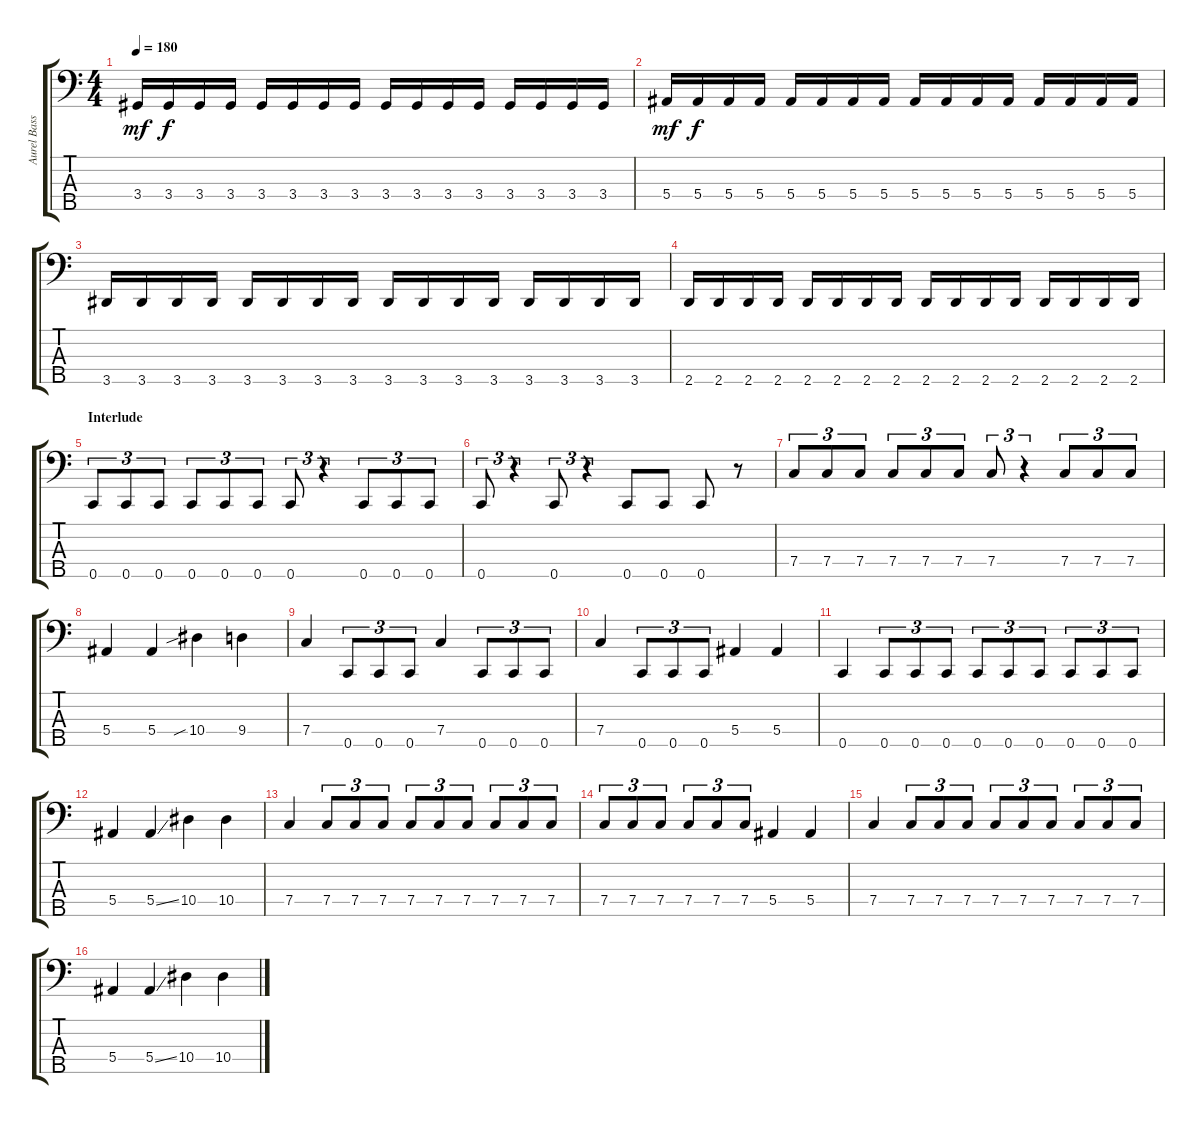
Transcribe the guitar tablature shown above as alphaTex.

\track ("Aurel Bass" "Aurel Bass") {instrument electricbassfinger}
\staff {score tabs}
\tuning (Ab2 Eb2 Bb1 F1 C1) {hide}
\ts (4 4)
\tempo 180
\clef f4
\ks c
3.4.16{dy mf} 3.4.16{dy f} 3.4.16 3.4.16 3.4.16 3.4.16 3.4.16 3.4.16 3.4.16 3.4.16 3.4.16 3.4.16 3.4.16 3.4.16 3.4.16 3.4.16 |
5.4.16{dy mf} 5.4.16{dy f} 5.4.16 5.4.16 5.4.16 5.4.16 5.4.16 5.4.16 5.4.16 5.4.16 5.4.16 5.4.16 5.4.16 5.4.16 5.4.16 5.4.16 |
3.5.16 3.5.16 3.5.16 3.5.16 3.5.16 3.5.16 3.5.16 3.5.16 3.5.16 3.5.16 3.5.16 3.5.16 3.5.16 3.5.16 3.5.16 3.5.16 |
2.5.16 2.5.16 2.5.16 2.5.16 2.5.16 2.5.16 2.5.16 2.5.16 2.5.16 2.5.16 2.5.16 2.5.16 2.5.16 2.5.16 2.5.16 2.5.16 |
\section ("" "Interlude")
0.5.8{tu (3 2)} 0.5.8{tu (3 2)} 0.5.8{tu (3 2)} 0.5.8{tu (3 2)} 0.5.8{tu (3 2)} 0.5.8{tu (3 2)} 0.5.8{tu (3 2)} r.4{tu (3 2)} 0.5.8{tu (3 2)} 0.5.8{tu (3 2)} 0.5.8{tu (3 2)} |
0.5.8{tu (3 2)} r.4{tu (3 2)} 0.5.8{tu (3 2)} r.4{tu (3 2)} 0.5.8 0.5.8 0.5.8 r.8 |
7.4.8{tu (3 2)} 7.4.8{tu (3 2)} 7.4.8{tu (3 2)} 7.4.8{tu (3 2)} 7.4.8{tu (3 2)} 7.4.8{tu (3 2)} 7.4.8{tu (3 2)} r.4{tu (3 2)} 7.4.8{tu (3 2)} 7.4.8{tu (3 2)} 7.4.8{tu (3 2)} |
5.4.4 5.4.4 10.4{sib}.4 9.4.4 |
7.4.4 0.5.8{tu (3 2)} 0.5.8{tu (3 2)} 0.5.8{tu (3 2)} 7.4.4 0.5.8{tu (3 2)} 0.5.8{tu (3 2)} 0.5.8{tu (3 2)} |
7.4.4 0.5.8{tu (3 2)} 0.5.8{tu (3 2)} 0.5.8{tu (3 2)} 5.4.4 5.4.4 |
0.5.4 0.5.8{tu (3 2)} 0.5.8{tu (3 2)} 0.5.8{tu (3 2)} 0.5.8{tu (3 2)} 0.5.8{tu (3 2)} 0.5.8{tu (3 2)} 0.5.8{tu (3 2)} 0.5.8{tu (3 2)} 0.5.8{tu (3 2)} |
5.4.4 5.4{ss}.4 10.4.4 10.4.4 |
7.4.4 7.4.8{tu (3 2)} 7.4.8{tu (3 2)} 7.4.8{tu (3 2)} 7.4.8{tu (3 2)} 7.4.8{tu (3 2)} 7.4.8{tu (3 2)} 7.4.8{tu (3 2)} 7.4.8{tu (3 2)} 7.4.8{tu (3 2)} |
7.4.8{tu (3 2)} 7.4.8{tu (3 2)} 7.4.8{tu (3 2)} 7.4.8{tu (3 2)} 7.4.8{tu (3 2)} 7.4.8{tu (3 2)} 5.4.4 5.4.4 |
7.4.4 7.4.8{tu (3 2)} 7.4.8{tu (3 2)} 7.4.8{tu (3 2)} 7.4.8{tu (3 2)} 7.4.8{tu (3 2)} 7.4.8{tu (3 2)} 7.4.8{tu (3 2)} 7.4.8{tu (3 2)} 7.4.8{tu (3 2)} |
5.4.4 5.4{ss}.4 10.4.4 10.4.4
